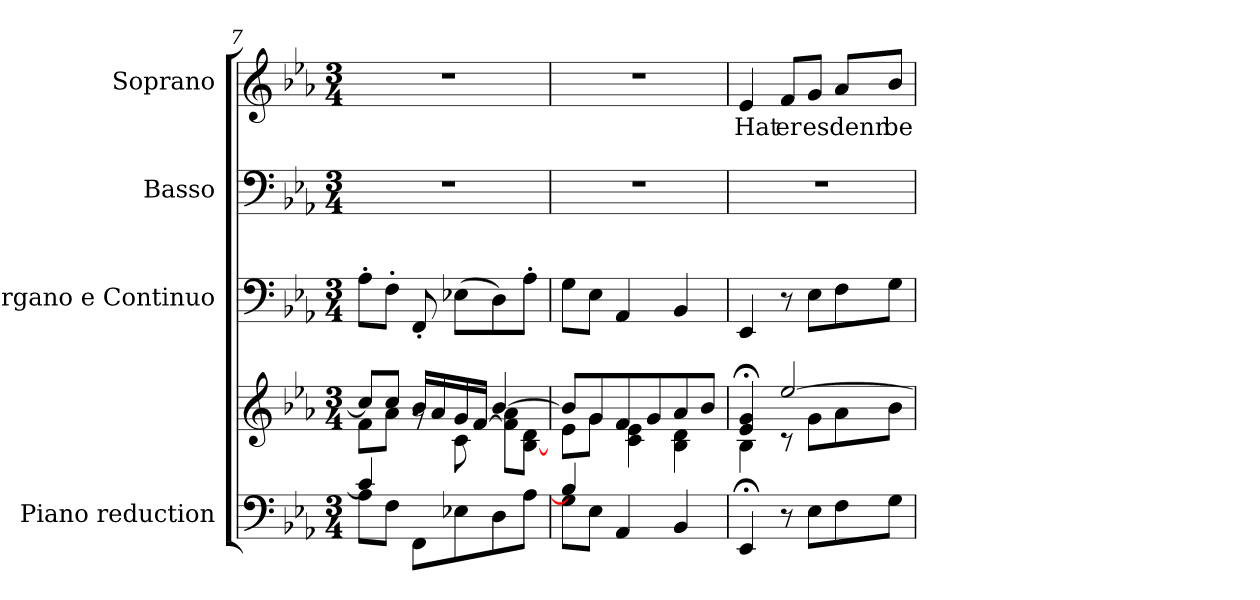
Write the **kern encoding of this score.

**kern	**kern	**kern	**kern	**kern	**text
*part4	*part4	*part3	*part2	*part1	*part1
*staff5	*staff4	*staff3	*staff2	*staff1	*staff1
*I"Piano reduction	*	*I"Organo e Continuo	*I"Basso	*I"Soprano	*
*I'Pno	*	*	*	*	*
!!LO:LB:g=z
*clefF4	*clefG2	*clefF4	*clefF4	*clefG2	*
*k[b-e-a-]	*k[b-e-a-]	*k[b-e-a-]	*k[b-e-a-]	*k[b-e-a-]	*
*M3/4	*M3/4	*M3/4	*M3/4	*M3/4	*
=7	=7	=7	=7	=7	=7
*^	*^	*	*	*	*
4c/]	8A-\L	8cc/L]	8f\L	8A-'\L	2.r	2.r	.
.	8F\J	8cc/J	8a-\J	8F'\J	.	.	.
2rBByy	8FF\L	16b-/LL	8rg	8FF'/	.	.	.
.	.	16a-/	.	.	.	.	.
.	8E-X\	16g/	8c\	(>8E-X\L	.	.	.
.	.	[16f/JJ	.	.	.	.	.
.	8D\	[4b-/	8f\] 8a-\L	8D\)	.	.	.
.	8A-\J	.	[8B-\ 8d\J	8A-'\J	.	.	.
=8	=8	=8	=8	=8	=8	=8	=8
4B-/]	8G\L	8b-/L]	8e-\L	8G\L	2.r	2.r	.
.	8E-\J	8g/	8g\J	8E-\J	.	.	.
4AA-/	2ryy	8f/	4c\ 4e-\	4AA-/	.	.	.
.	.	8g/	.	.	.	.	.
4BB-/	.	8a-/	4B-\ 4d\	4BB-/	.	.	.
.	.	8b-/J	.	.	.	.	.
*v	*v	*	*	*	*	*	*
=9	=9	=9	=9	=9	=9	=9
!	!	!	!	!	!	!LO:LY:b
4EE-;/	4e-/;< 4g/;<	4B-\	4EE-/	2.r	4e-/	Hat
!	!	!	!	!	!	!LO:LY:b
8r	[2ee-/	8r	8r	.	8f/L	er
!	!	!	!	!	!	!LO:LY:b
8E-\L	.	8g\L	8E-\L	.	8g/J	es
!	!	!	!	!	!	!LO:LY:b
8F\	.	8a-\	8F\	.	8a-/L	denn
!	!	!	!	!	!	!LO:LY:b
8G\J	.	8b-\J	8G\J	.	8b-/J	be-
*	*v	*v	*	*	*	*
=	=	=	=	=	=
*-	*-	*-	*-	*-	*-
